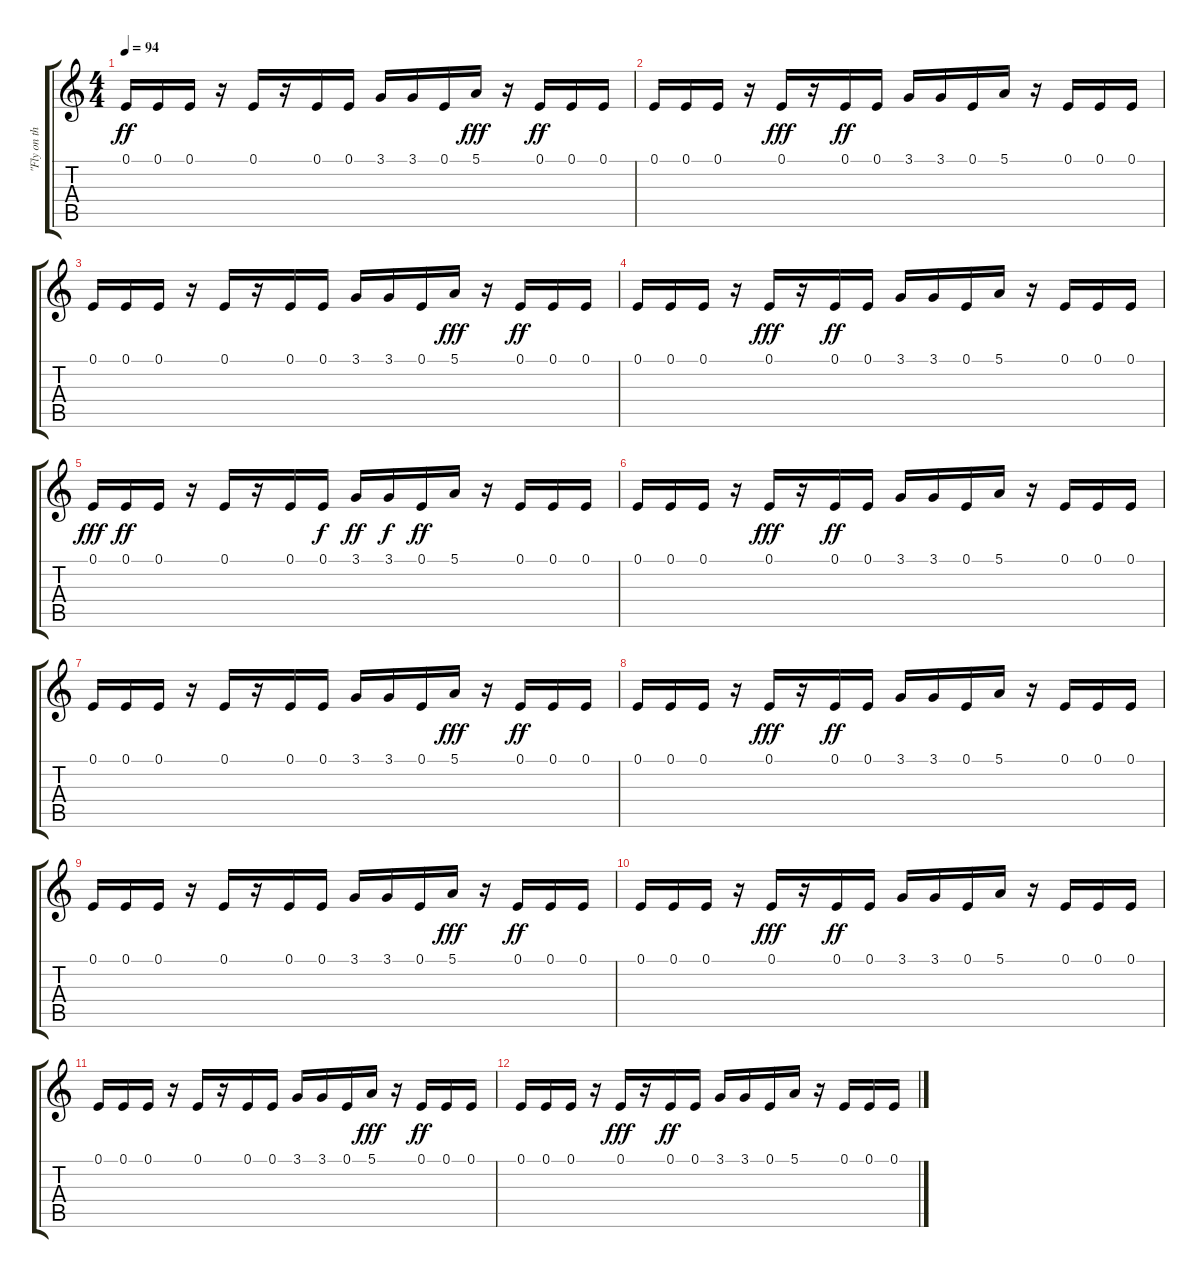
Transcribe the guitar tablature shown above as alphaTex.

\track ("\"Fly on the " "\"Fly on th") {instrument honkytonkpiano}
\staff {score tabs}
\tuning (E4 B3 G3 D3 A2 E2) {hide}
\ts (4 4)
\tempo 94
\clef g2
\ks c
0.1.16{dy ff} 0.1.16 0.1.16{balance 3} r.16 0.1.16{balance 9} r.16 0.1.16{balance 11} 0.1.16 3.1.16{balance 5} 3.1.16 0.1.16 5.1.16{dy fff balance 12} r.16 0.1.16{dy ff} 0.1.16{balance 3} 0.1.16 |
0.1.16 0.1.16{balance 12} 0.1.16 r.16 0.1.16{dy fff balance 4} r.16 0.1.16{dy ff} 0.1.16 3.1.16{balance 12} 3.1.16 0.1.16 5.1.16 r.16 0.1.16{balance 4} 0.1.16 0.1.16 |
0.1.16{balance 11} 0.1.16 0.1.16{balance 4} r.16 0.1.16{balance 13} r.16 0.1.16 0.1.16 3.1.16{balance 3} 3.1.16 0.1.16 5.1.16{dy fff balance 12} r.16 0.1.16{dy ff} 0.1.16 0.1.16 |
0.1.16{balance 3} 0.1.16 0.1.16 r.16 0.1.16{dy fff balance 12} r.16 0.1.16{dy ff} 0.1.16 3.1.16{balance 4} 3.1.16 0.1.16{balance 10} 5.1.16 r.16 0.1.16 0.1.16{balance 3} 0.1.16 |
0.1.16{dy fff balance 13} 0.1.16{dy ff} 0.1.16 r.16 0.1.16 r.16 0.1.16{balance 12} 0.1.16{dy f} 3.1.16{dy ff balance 4} 3.1.16{dy f} 0.1.16{dy ff} 5.1.16{balance 4} r.16 0.1.16{balance 10} 0.1.16 0.1.16 |
0.1.16{balance 11} 0.1.16 0.1.16 r.16 0.1.16{dy fff balance 5} r.16 0.1.16{dy ff} 0.1.16 3.1.16{balance 12} 3.1.16 0.1.16 5.1.16{balance 4} r.16 0.1.16 0.1.16 0.1.16{balance 11} |
0.1.16 0.1.16 0.1.16{balance 5} r.16 0.1.16{balance 13} r.16 0.1.16{balance 12} 0.1.16 3.1.16{balance 3} 3.1.16 0.1.16 5.1.16{dy fff} r.16 0.1.16{dy ff balance 13} 0.1.16 0.1.16 |
0.1.16{balance 5} 0.1.16 0.1.16{balance 9} r.16 0.1.16{dy fff balance 4} r.16 0.1.16{dy ff} 0.1.16 3.1.16{balance 10} 3.1.16 0.1.16 5.1.16{balance 3} r.16 0.1.16 0.1.16{balance 13} 0.1.16 |
0.1.16 0.1.16 0.1.16{balance 3} r.16 0.1.16{balance 9} r.16 0.1.16{balance 11} 0.1.16 3.1.16{balance 5} 3.1.16 0.1.16 5.1.16{dy fff balance 12} r.16 0.1.16{dy ff} 0.1.16{balance 3} 0.1.16 |
0.1.16 0.1.16{balance 12} 0.1.16 r.16 0.1.16{dy fff balance 4} r.16 0.1.16{dy ff} 0.1.16 3.1.16{balance 12} 3.1.16 0.1.16 5.1.16 r.16 0.1.16{balance 4} 0.1.16 0.1.16 |
0.1.16{balance 11} 0.1.16 0.1.16{balance 4} r.16 0.1.16{balance 13} r.16 0.1.16 0.1.16 3.1.16{balance 3} 3.1.16 0.1.16 5.1.16{dy fff balance 12} r.16 0.1.16{dy ff} 0.1.16 0.1.16 |
0.1.16{balance 3} 0.1.16 0.1.16 r.16 0.1.16{dy fff balance 12} r.16 0.1.16{dy ff} 0.1.16 3.1.16{balance 4} 3.1.16 0.1.16{balance 10} 5.1.16 r.16 0.1.16 0.1.16{balance 3} 0.1.16
